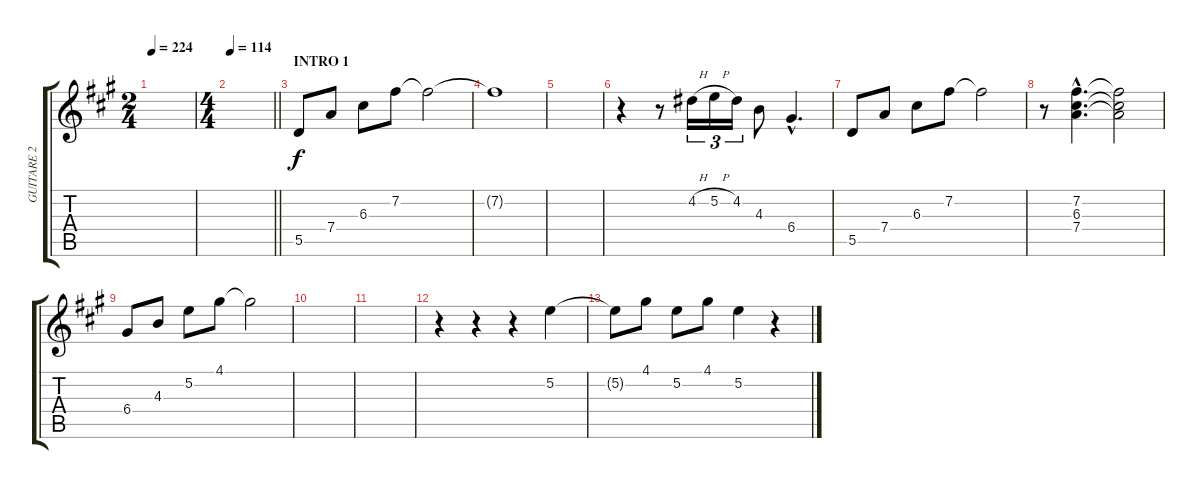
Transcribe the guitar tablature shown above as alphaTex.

\track ("GUITARE 2" "GUITARE 2") {instrument distortionguitar}
\staff {score tabs}
\tuning (E4 B3 G3 D3 A2 E2) {hide}
\ts (2 4)
\tempo 224
\clef g2
\ks a
|
\ts (4 4)
\tempo 114
\barLineRight lightlight
|
\section ("" "INTRO 1")
5.5.8 7.4.8 6.3.8 7.2.8 7.2{t}.2 |
7.2{t}.1 |
|
r.4 r.8 4.2{h}.16{tu (3 2)} 5.2{h}.16{tu (3 2)} 4.2.16{tu (3 2)} 4.3.8 6.4{hac}.4{d} |
5.5.8 7.4.8 6.3.8 7.2.8 7.2{t}.2 |
r.8 (7.2{hac} 6.3{hac} 7.4{hac}).4{d} (7.2{t} 6.3{t} 7.4{t}).2 |
6.4.8 4.3.8 5.2.8 4.1.8 4.1{t}.2 |
|
|
r.4 r.4 r.4 5.2.4 |
5.2{t}.8 4.1.8 5.2.8 4.1.8 5.2.4 r.4
